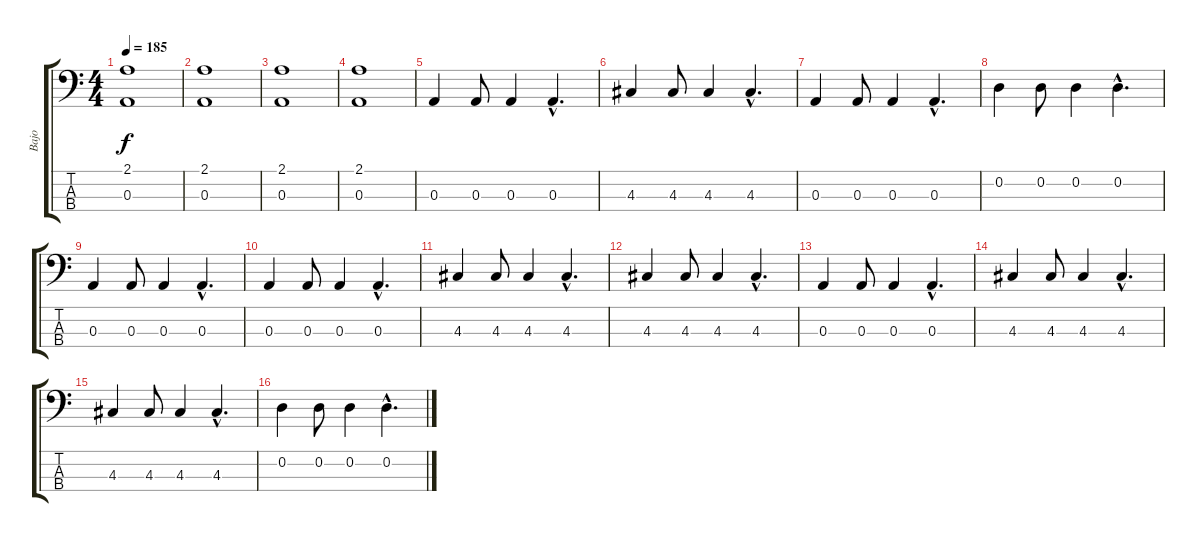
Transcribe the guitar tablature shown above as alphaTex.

\track ("Bajo" "Bajo") {instrument electricbasspick}
\staff {score tabs}
\tuning (G2 D2 A1 E1) {hide}
\ts (4 4)
\tempo 185
\clef f4
\ks c
(2.1 0.3).1{dy f instrument electricbasspick} |
(2.1 0.3).1 |
(2.1 0.3).1 |
(2.1 0.3).1 |
0.3.4 0.3.8 0.3.4 0.3{hac}.4{d} |
4.3.4 4.3.8 4.3.4 4.3{hac}.4{d} |
0.3.4 0.3.8 0.3.4 0.3{hac}.4{d} |
0.2.4 0.2.8 0.2.4 0.2{hac}.4{d} |
0.3.4 0.3.8 0.3.4 0.3{hac}.4{d} |
0.3.4 0.3.8 0.3.4 0.3{hac}.4{d} |
4.3.4 4.3.8 4.3.4 4.3{hac}.4{d} |
4.3.4 4.3.8 4.3.4 4.3{hac}.4{d} |
0.3.4 0.3.8 0.3.4 0.3{hac}.4{d} |
4.3.4 4.3.8 4.3.4 4.3{hac}.4{d} |
4.3.4 4.3.8 4.3.4 4.3{hac}.4{d} |
0.2.4 0.2.8 0.2.4 0.2{hac}.4{d}
